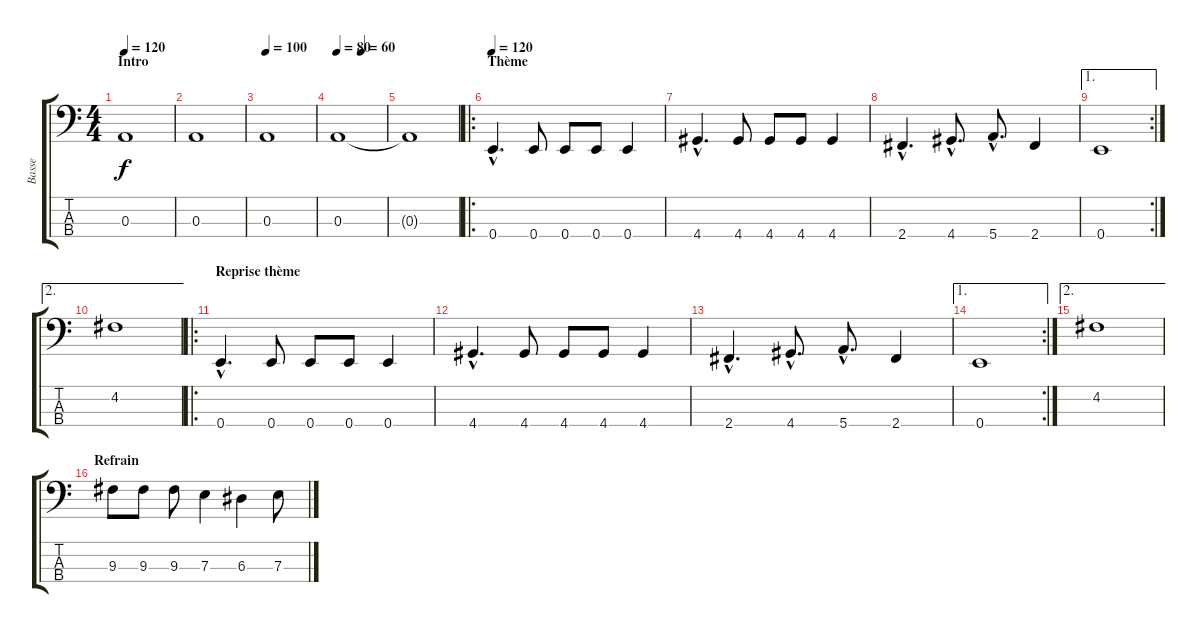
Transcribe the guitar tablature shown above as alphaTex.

\track ("Basse" "Basse") {instrument electricbassfinger}
\staff {score tabs}
\tuning (G2 D2 A1 E1) {hide}
\ts (4 4)
\section ("" "Intro")
\tempo 120
\clef f4
\ks c
0.3.1{dy f instrument electricbassfinger} |
0.3.1 |
\tempo 100
0.3.1 |
\tempo 80
\tempo (60 0.5)
0.3.1 |
0.3{t}.1 |
\ro
\section ("" "Thème")
\tempo 120
0.4{hac}.4{d} 0.4.8 0.4.8 0.4.8 0.4.4 |
4.4{hac}.4{d} 4.4.8 4.4.8 4.4.8 4.4.4 |
2.4{hac}.4{d} 4.4{hac}.8{d} 5.4{hac}.8{d} 2.4.4 |
\ae 1
\rc 2
0.4.1 |
\ae 2
4.2.1 |
\ro
\section ("" "Reprise thème")
0.4{hac}.4{d} 0.4.8 0.4.8 0.4.8 0.4.4 |
4.4{hac}.4{d} 4.4.8 4.4.8 4.4.8 4.4.4 |
2.4{hac}.4{d} 4.4{hac}.8{d} 5.4{hac}.8{d} 2.4.4 |
\ae 1
\rc 2
0.4.1 |
\ae 2
4.2.1 |
\section ("" "Refrain")
9.3.8 9.3.8 9.3.8 7.3.4 6.3.4 7.3.8
